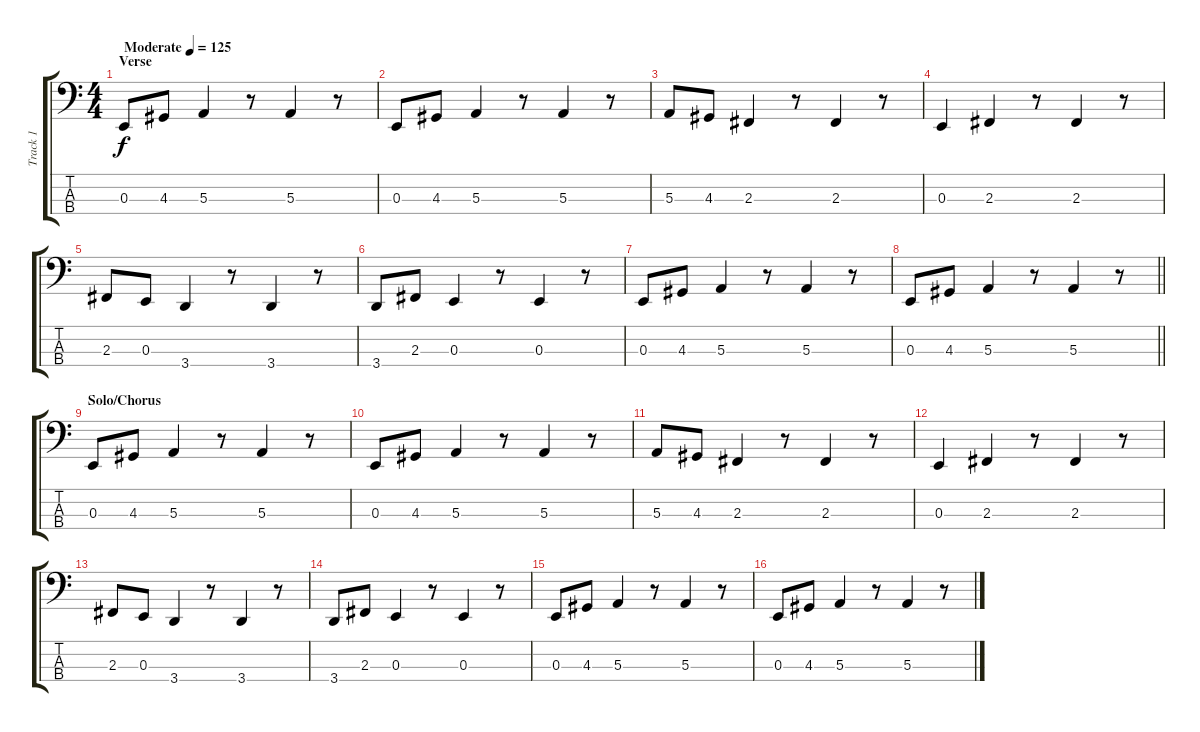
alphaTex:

\track ("Track 1" "Track 1") {instrument electricbasspick}
\staff {score tabs}
\tuning (D2 A1 E1 B0) {hide}
\ts (4 4)
\section ("" "Verse")
\tempo (125 "Moderate")
\clef f4
\ks c
0.3.8{dy f instrument electricbasspick} 4.3.8 5.3.4 r.8 5.3.4 r.8 |
0.3.8 4.3.8 5.3.4 r.8 5.3.4 r.8 |
5.3.8 4.3.8 2.3.4 r.8 2.3.4 r.8 |
0.3.4 2.3.4 r.8 2.3.4 r.8 |
2.3.8 0.3.8 3.4.4 r.8 3.4.4 r.8 |
3.4.8 2.3.8 0.3.4 r.8 0.3.4 r.8 |
0.3.8 4.3.8 5.3.4 r.8 5.3.4 r.8 |
\barLineRight lightlight
0.3.8 4.3.8 5.3.4 r.8 5.3.4 r.8 |
\section ("" "Solo/Chorus")
0.3.8 4.3.8 5.3.4 r.8 5.3.4 r.8 |
0.3.8 4.3.8 5.3.4 r.8 5.3.4 r.8 |
5.3.8 4.3.8 2.3.4 r.8 2.3.4 r.8 |
0.3.4 2.3.4 r.8 2.3.4 r.8 |
2.3.8 0.3.8 3.4.4 r.8 3.4.4 r.8 |
3.4.8 2.3.8 0.3.4 r.8 0.3.4 r.8 |
0.3.8 4.3.8 5.3.4 r.8 5.3.4 r.8 |
0.3.8 4.3.8 5.3.4 r.8 5.3.4 r.8
